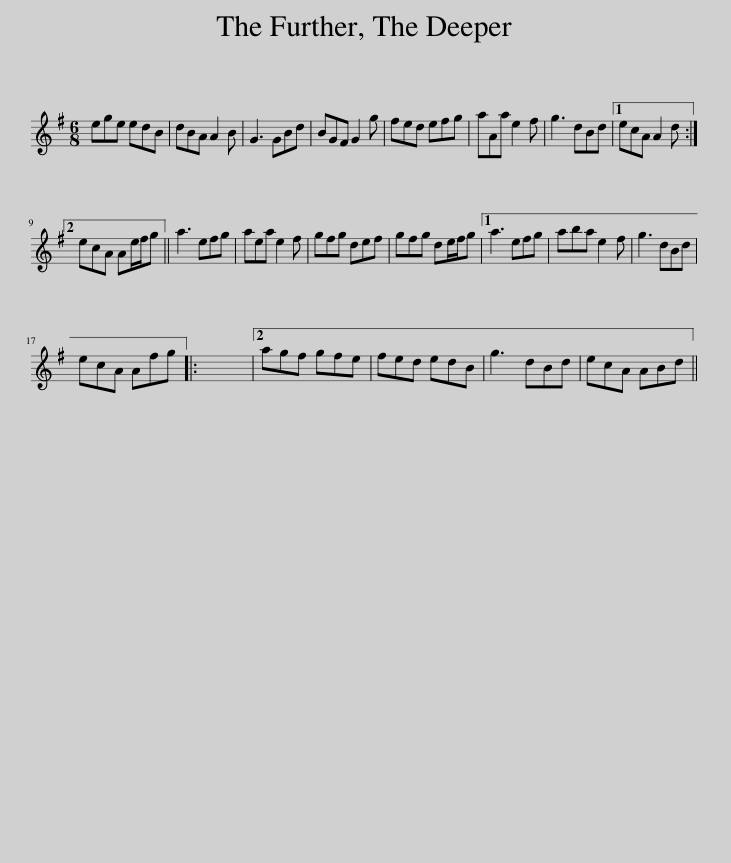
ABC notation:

X:1
L:1/8
M:6/8
I:linebreak $
K:G
V:1 treble
V:1
 ege edB | dBA A2 B | G3 GBd | BGF G2 g | fed efg | %5
 aAa e2 f | g3 dBd |1 ecA A2 d :|2$ ecA Ae/f/g || a3 efg | %10
 aea e2 f | gfg def | gfg de/f/g |1 a3 efg | aba e2 f | %15
 g3 dBd |$ ecA Afg |: x6 |2 agf gfe | fed edB | %20
 g3 dBd | ecA ABd || %22
